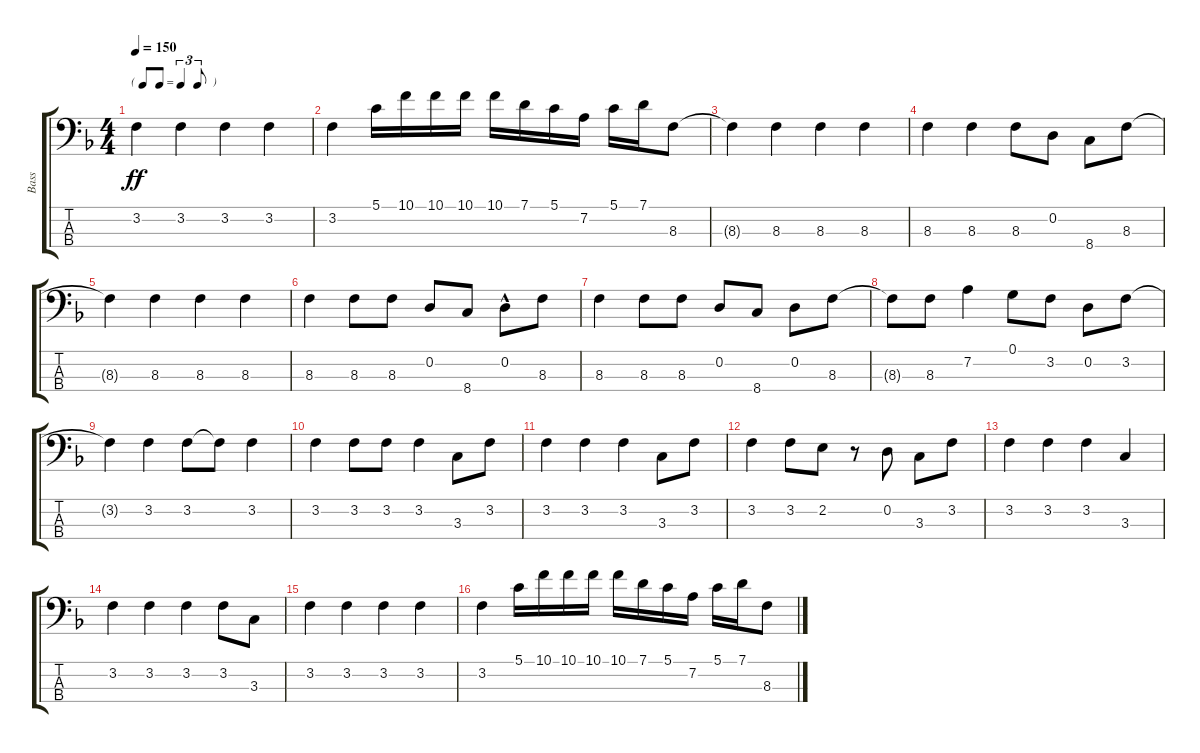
\track ("Bass" "Bass") {instrument electricbassfinger}
\staff {score tabs}
\tuning (G2 D2 A1 E1) {hide}
\ts (4 4)
\tf triplet8th
\tempo 150
\clef f4
\ks f
3.2.4{dy ff} 3.2.4 3.2.4 3.2.4 |
3.2.4 5.1.16 10.1.16 10.1.16 10.1.16 10.1.16 7.1.16 5.1.16 7.2.16 5.1.16 7.1.16 8.3.8 |
8.3{t}.4 8.3.4 8.3.4 8.3.4 |
8.3.4 8.3.4 8.3.8 0.2.8 8.4.8 8.3.8 |
8.3{t}.4 8.3.4 8.3.4 8.3.4 |
8.3.4 8.3.8 8.3.8 0.2.8 8.4.8 0.2{hac}.8 8.3.8 |
8.3.4 8.3.8 8.3.8 0.2.8 8.4.8 0.2.8 8.3.8 |
8.3{t}.8 8.3.8 7.2.4 0.1.8 3.2.8 0.2.8 3.2.8 |
3.2{t}.4 3.2.4 3.2.8 3.2{t}.8 3.2.4 |
3.2.4 3.2.8 3.2.8 3.2.4 3.3.8 3.2.8 |
3.2.4 3.2.4 3.2.4 3.3.8 3.2.8 |
3.2.4 3.2.8 2.2.8 r.8 0.2.8 3.3.8 3.2.8 |
3.2.4 3.2.4 3.2.4 3.3.4 |
3.2.4 3.2.4 3.2.4 3.2.8 3.3.8 |
3.2.4 3.2.4 3.2.4 3.2.4 |
3.2.4 5.1.16 10.1.16 10.1.16 10.1.16 10.1.16 7.1.16 5.1.16 7.2.16 5.1.16 7.1.16 8.3.8
